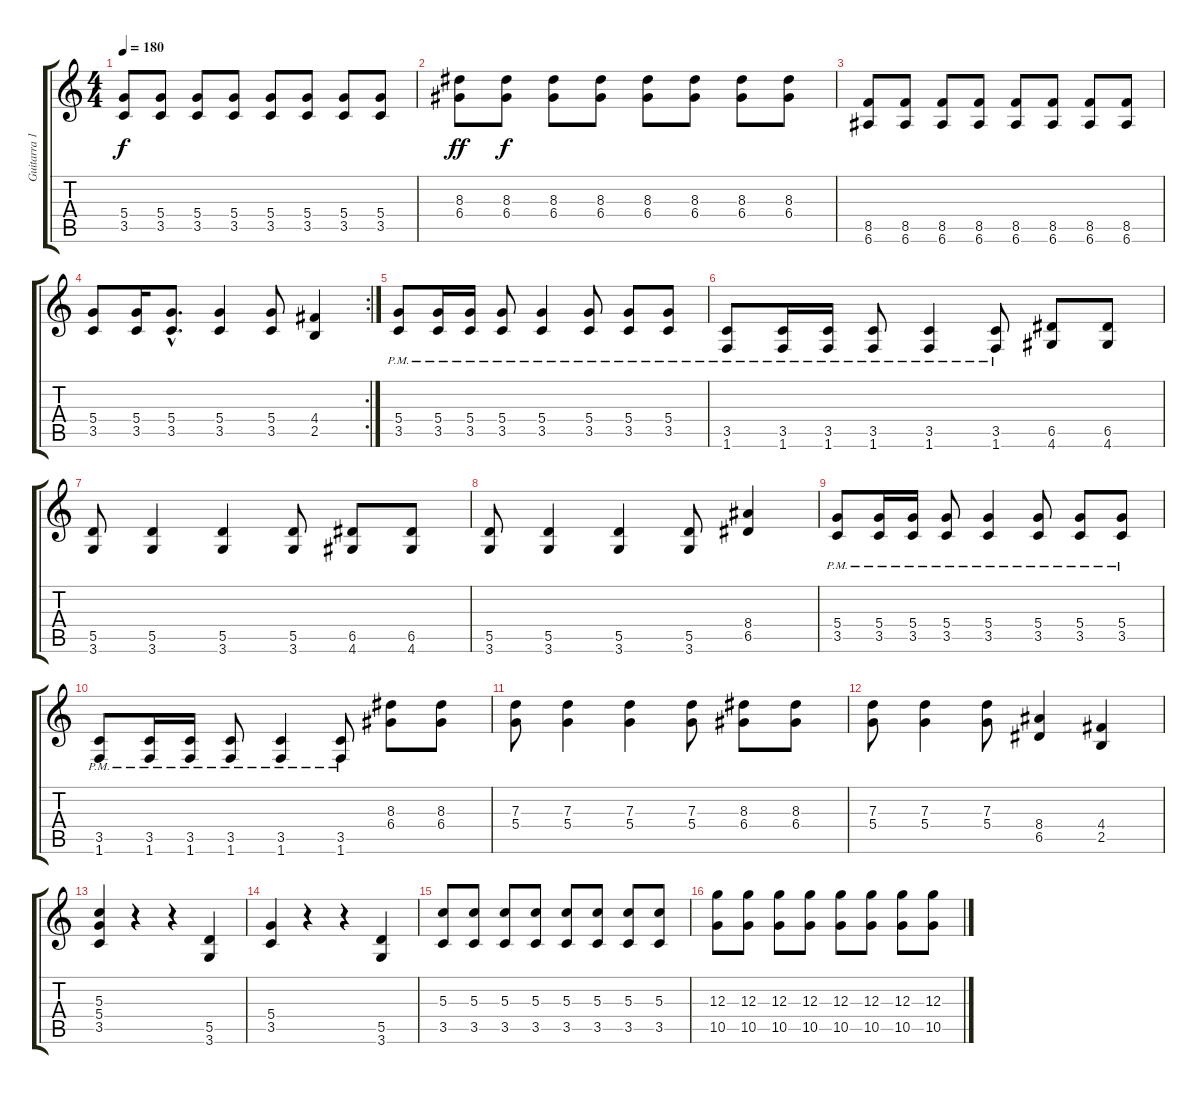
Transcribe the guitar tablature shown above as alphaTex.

\track ("Guitarra 1" "Guitarra 1") {instrument overdrivenguitar}
\staff {score tabs}
\tuning (E4 B3 G3 D3 A2 E2) {hide}
\ts (4 4)
\tempo 180
\clef g2
\ks c
(5.4 3.5).8{dy f} (5.4 3.5).8 (5.4 3.5).8 (5.4 3.5).8 (5.4 3.5).8 (5.4 3.5).8 (5.4 3.5).8 (5.4 3.5).8 |
(8.3 6.4).8{dy ff} (8.3 6.4).8{dy f} (8.3 6.4).8 (8.3 6.4).8 (8.3 6.4).8 (8.3 6.4).8 (8.3 6.4).8 (8.3 6.4).8 |
(8.5 6.6).8 (8.5 6.6).8 (8.5 6.6).8 (8.5 6.6).8 (8.5 6.6).8 (8.5 6.6).8 (8.5 6.6).8 (8.5 6.6).8 |
\rc 2
(5.4 3.5).8 (5.4 3.5).16 (5.4{hac} 3.5{hac}).8{d} (5.4 3.5).4 (5.4 3.5).8 (4.4 2.5).4 |
(5.4{pm} 3.5{pm}).8 (5.4{pm} 3.5{pm}).16 (5.4{pm} 3.5{pm}).16 (5.4{pm} 3.5{pm}).8 (5.4{pm} 3.5{pm}).4 (5.4{pm} 3.5{pm}).8 (5.4{pm} 3.5{pm}).8 (5.4{pm} 3.5{pm}).8 |
(3.5{pm} 1.6{pm}).8 (3.5{pm} 1.6{pm}).16 (3.5{pm} 1.6{pm}).16 (3.5{pm} 1.6{pm}).8 (3.5{pm} 1.6{pm}).4 (3.5{pm} 1.6{pm}).8 (6.5 4.6).8 (6.5 4.6).8 |
(5.5 3.6).8 (5.5 3.6).4 (5.5 3.6).4 (5.5 3.6).8 (6.5 4.6).8 (6.5 4.6).8 |
(5.5 3.6).8 (5.5 3.6).4 (5.5 3.6).4 (5.5 3.6).8 (8.4 6.5).4 |
(5.4{pm} 3.5{pm}).8 (5.4{pm} 3.5{pm}).16 (5.4{pm} 3.5{pm}).16 (5.4{pm} 3.5{pm}).8 (5.4{pm} 3.5{pm}).4 (5.4{pm} 3.5{pm}).8 (5.4{pm} 3.5{pm}).8 (5.4{pm} 3.5{pm}).8 |
(3.5{pm} 1.6{pm}).8 (3.5{pm} 1.6{pm}).16 (3.5{pm} 1.6{pm}).16 (3.5{pm} 1.6{pm}).8 (3.5{pm} 1.6{pm}).4 (3.5{pm} 1.6{pm}).8 (8.3 6.4).8 (8.3 6.4).8 |
(7.3 5.4).8 (7.3 5.4).4 (7.3 5.4).4 (7.3 5.4).8 (8.3 6.4).8 (8.3 6.4).8 |
(7.3 5.4).8 (7.3 5.4).4 (7.3 5.4).8 (8.4 6.5).4 (4.4 2.5).4 |
(5.3 5.4 3.5).4 r.4 r.4 (5.5 3.6).4 |
(5.4 3.5).4 r.4 r.4 (5.5 3.6).4 |
(5.3 3.5).8 (5.3 3.5).8 (5.3 3.5).8 (5.3 3.5).8 (5.3 3.5).8 (5.3 3.5).8 (5.3 3.5).8 (5.3 3.5).8 |
(12.3 10.5).8 (12.3 10.5).8 (12.3 10.5).8 (12.3 10.5).8 (12.3 10.5).8 (12.3 10.5).8 (12.3 10.5).8 (12.3 10.5).8
